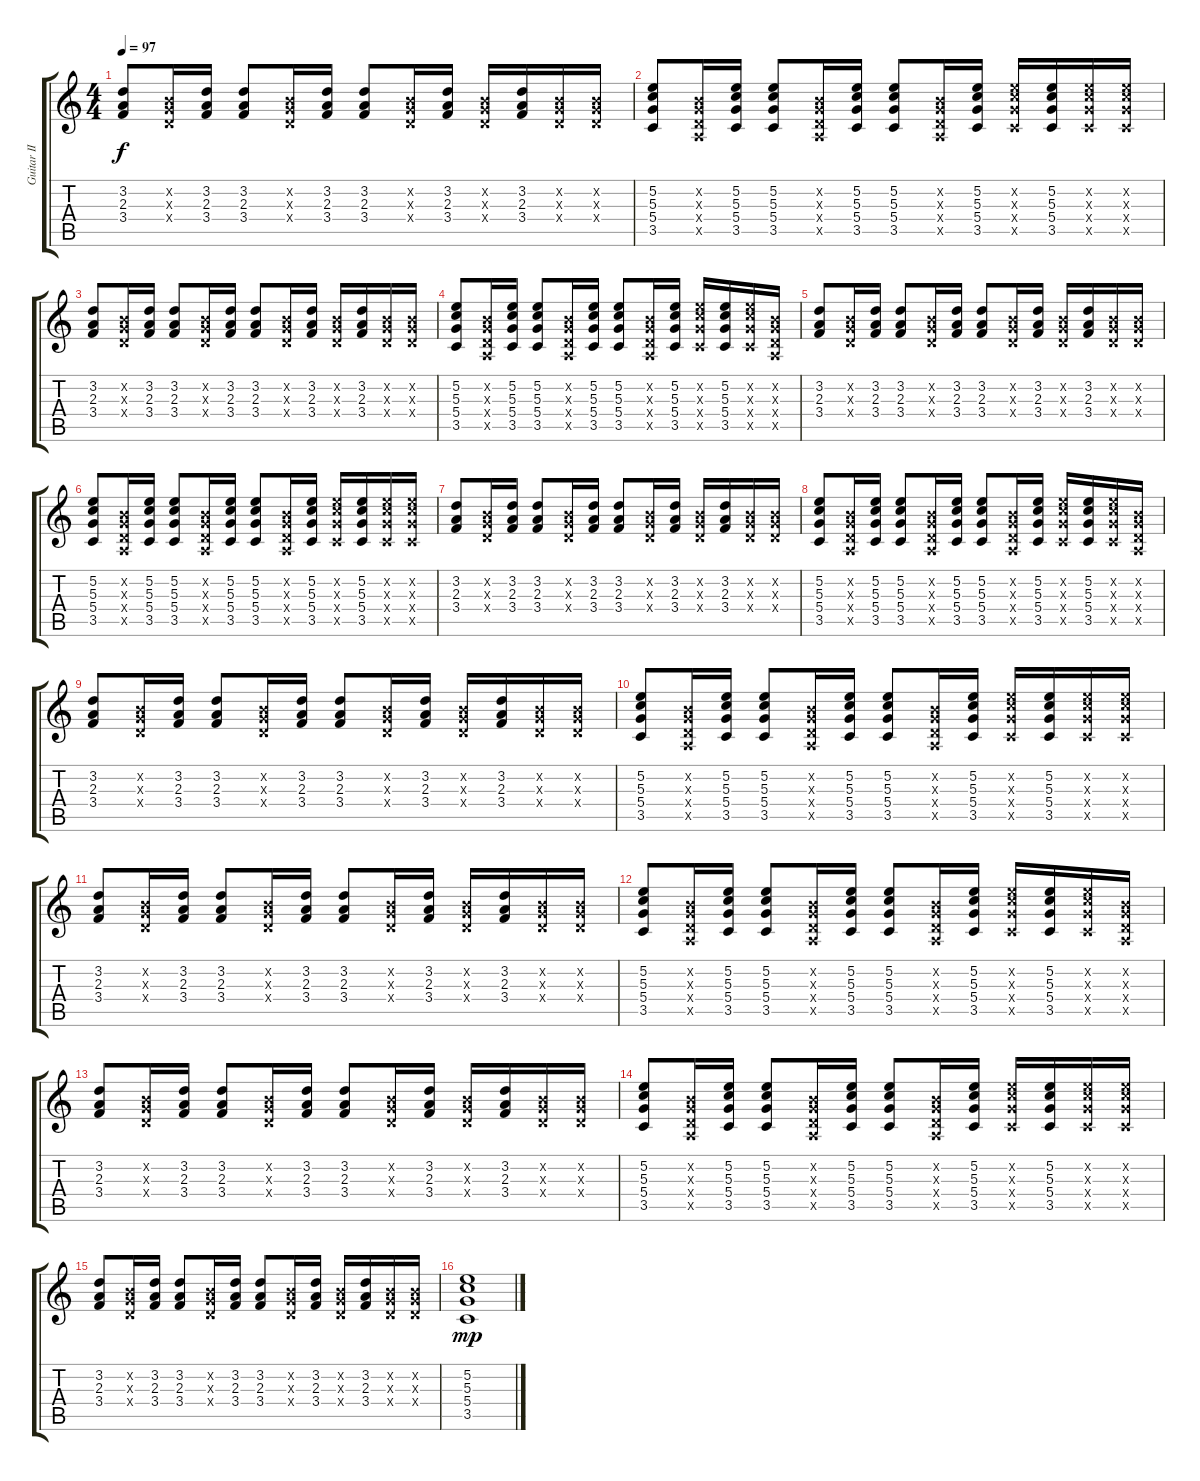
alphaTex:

\track ("Guitar II" "Guitar II") {instrument electricguitarclean}
\staff {score tabs}
\tuning (E4 B3 G3 D3 A2 E2) {hide}
\ts (4 4)
\tempo 97
\clef g2
\ks c
(3.2 2.3 3.4).8{dy f} (0.2{x} 0.3{x} 0.4{x}).16 (3.2 2.3 3.4).16 (3.2 2.3 3.4).8 (0.2{x} 0.3{x} 0.4{x}).16 (3.2 2.3 3.4).16 (3.2 2.3 3.4).8 (0.2{x} 0.3{x} 0.4{x}).16 (3.2 2.3 3.4).16 (0.2{x} 0.3{x} 0.4{x}).16 (3.2 2.3 3.4).16 (0.2{x} 0.3{x} 0.4{x}).16 (0.2{x} 0.3{x} 0.4{x}).16 |
(5.2 5.3 5.4 3.5).8 (0.2{x} 0.3{x} 0.4{x} 0.5{x}).16 (5.2 5.3 5.4 3.5).16 (5.2 5.3 5.4 3.5).8 (0.2{x} 0.3{x} 0.4{x} 0.5{x}).16 (5.2 5.3 5.4 3.5).16 (5.2 5.3 5.4 3.5).8 (0.2{x} 0.3{x} 0.4{x} 0.5{x}).16 (5.2 5.3 5.4 3.5).16 (5.2{x} 5.3{x} 5.4{x} 3.5{x}).16 (5.2 5.3 5.4 3.5).16 (5.2{x} 5.3{x} 5.4{x} 3.5{x}).16 (5.2{x} 5.3{x} 5.4{x} 3.5{x}).16 |
(3.2 2.3 3.4).8 (0.2{x} 0.3{x} 0.4{x}).16 (3.2 2.3 3.4).16 (3.2 2.3 3.4).8 (0.2{x} 0.3{x} 0.4{x}).16 (3.2 2.3 3.4).16 (3.2 2.3 3.4).8 (0.2{x} 0.3{x} 0.4{x}).16 (3.2 2.3 3.4).16 (0.2{x} 0.3{x} 0.4{x}).16 (3.2 2.3 3.4).16 (0.2{x} 0.3{x} 0.4{x}).16 (0.2{x} 0.3{x} 0.4{x}).16 |
(5.2 5.3 5.4 3.5).8 (0.2{x} 0.3{x} 0.4{x} 0.5{x}).16 (5.2 5.3 5.4 3.5).16 (5.2 5.3 5.4 3.5).8 (0.2{x} 0.3{x} 0.4{x} 0.5{x}).16 (5.2 5.3 5.4 3.5).16 (5.2 5.3 5.4 3.5).8 (0.2{x} 0.3{x} 0.4{x} 0.5{x}).16 (5.2 5.3 5.4 3.5).16 (5.2{x} 5.3{x} 5.4{x} 3.5{x}).16 (5.2 5.3 5.4 3.5).16 (5.2{x} 5.3{x} 5.4{x} 3.5{x}).16 (0.2{x} 0.3{x} 0.4{x} 0.5{x}).16 |
(3.2 2.3 3.4).8 (0.2{x} 0.3{x} 0.4{x}).16 (3.2 2.3 3.4).16 (3.2 2.3 3.4).8 (0.2{x} 0.3{x} 0.4{x}).16 (3.2 2.3 3.4).16 (3.2 2.3 3.4).8 (0.2{x} 0.3{x} 0.4{x}).16 (3.2 2.3 3.4).16 (0.2{x} 0.3{x} 0.4{x}).16 (3.2 2.3 3.4).16 (0.2{x} 0.3{x} 0.4{x}).16 (0.2{x} 0.3{x} 0.4{x}).16 |
(5.2 5.3 5.4 3.5).8 (0.2{x} 0.3{x} 0.4{x} 0.5{x}).16 (5.2 5.3 5.4 3.5).16 (5.2 5.3 5.4 3.5).8 (0.2{x} 0.3{x} 0.4{x} 0.5{x}).16 (5.2 5.3 5.4 3.5).16 (5.2 5.3 5.4 3.5).8 (0.2{x} 0.3{x} 0.4{x} 0.5{x}).16 (5.2 5.3 5.4 3.5).16 (5.2{x} 5.3{x} 5.4{x} 3.5{x}).16 (5.2 5.3 5.4 3.5).16 (5.2{x} 5.3{x} 5.4{x} 3.5{x}).16 (5.2{x} 5.3{x} 5.4{x} 3.5{x}).16 |
(3.2 2.3 3.4).8 (0.2{x} 0.3{x} 0.4{x}).16 (3.2 2.3 3.4).16 (3.2 2.3 3.4).8 (0.2{x} 0.3{x} 0.4{x}).16 (3.2 2.3 3.4).16 (3.2 2.3 3.4).8 (0.2{x} 0.3{x} 0.4{x}).16 (3.2 2.3 3.4).16 (0.2{x} 0.3{x} 0.4{x}).16 (3.2 2.3 3.4).16 (0.2{x} 0.3{x} 0.4{x}).16 (0.2{x} 0.3{x} 0.4{x}).16 |
(5.2 5.3 5.4 3.5).8 (0.2{x} 0.3{x} 0.4{x} 0.5{x}).16 (5.2 5.3 5.4 3.5).16 (5.2 5.3 5.4 3.5).8 (0.2{x} 0.3{x} 0.4{x} 0.5{x}).16 (5.2 5.3 5.4 3.5).16 (5.2 5.3 5.4 3.5).8 (0.2{x} 0.3{x} 0.4{x} 0.5{x}).16 (5.2 5.3 5.4 3.5).16 (5.2{x} 5.3{x} 5.4{x} 3.5{x}).16 (5.2 5.3 5.4 3.5).16 (5.2{x} 5.3{x} 5.4{x} 3.5{x}).16 (0.2{x} 0.3{x} 0.4{x} 0.5{x}).16 |
(3.2 2.3 3.4).8 (0.2{x} 0.3{x} 0.4{x}).16 (3.2 2.3 3.4).16 (3.2 2.3 3.4).8 (0.2{x} 0.3{x} 0.4{x}).16 (3.2 2.3 3.4).16 (3.2 2.3 3.4).8 (0.2{x} 0.3{x} 0.4{x}).16 (3.2 2.3 3.4).16 (0.2{x} 0.3{x} 0.4{x}).16 (3.2 2.3 3.4).16 (0.2{x} 0.3{x} 0.4{x}).16 (0.2{x} 0.3{x} 0.4{x}).16 |
(5.2 5.3 5.4 3.5).8 (0.2{x} 0.3{x} 0.4{x} 0.5{x}).16 (5.2 5.3 5.4 3.5).16 (5.2 5.3 5.4 3.5).8 (0.2{x} 0.3{x} 0.4{x} 0.5{x}).16 (5.2 5.3 5.4 3.5).16 (5.2 5.3 5.4 3.5).8 (0.2{x} 0.3{x} 0.4{x} 0.5{x}).16 (5.2 5.3 5.4 3.5).16 (5.2{x} 5.3{x} 5.4{x} 3.5{x}).16 (5.2 5.3 5.4 3.5).16 (5.2{x} 5.3{x} 5.4{x} 3.5{x}).16 (5.2{x} 5.3{x} 5.4{x} 3.5{x}).16 |
(3.2 2.3 3.4).8 (0.2{x} 0.3{x} 0.4{x}).16 (3.2 2.3 3.4).16 (3.2 2.3 3.4).8 (0.2{x} 0.3{x} 0.4{x}).16 (3.2 2.3 3.4).16 (3.2 2.3 3.4).8 (0.2{x} 0.3{x} 0.4{x}).16 (3.2 2.3 3.4).16 (0.2{x} 0.3{x} 0.4{x}).16 (3.2 2.3 3.4).16 (0.2{x} 0.3{x} 0.4{x}).16 (0.2{x} 0.3{x} 0.4{x}).16 |
(5.2 5.3 5.4 3.5).8 (0.2{x} 0.3{x} 0.4{x} 0.5{x}).16 (5.2 5.3 5.4 3.5).16 (5.2 5.3 5.4 3.5).8 (0.2{x} 0.3{x} 0.4{x} 0.5{x}).16 (5.2 5.3 5.4 3.5).16 (5.2 5.3 5.4 3.5).8 (0.2{x} 0.3{x} 0.4{x} 0.5{x}).16 (5.2 5.3 5.4 3.5).16 (5.2{x} 5.3{x} 5.4{x} 3.5{x}).16 (5.2 5.3 5.4 3.5).16 (5.2{x} 5.3{x} 5.4{x} 3.5{x}).16 (0.2{x} 0.3{x} 0.4{x} 0.5{x}).16 |
(3.2 2.3 3.4).8 (0.2{x} 0.3{x} 0.4{x}).16 (3.2 2.3 3.4).16 (3.2 2.3 3.4).8 (0.2{x} 0.3{x} 0.4{x}).16 (3.2 2.3 3.4).16 (3.2 2.3 3.4).8 (0.2{x} 0.3{x} 0.4{x}).16 (3.2 2.3 3.4).16 (0.2{x} 0.3{x} 0.4{x}).16 (3.2 2.3 3.4).16 (0.2{x} 0.3{x} 0.4{x}).16 (0.2{x} 0.3{x} 0.4{x}).16 |
(5.2 5.3 5.4 3.5).8 (0.2{x} 0.3{x} 0.4{x} 0.5{x}).16 (5.2 5.3 5.4 3.5).16 (5.2 5.3 5.4 3.5).8 (0.2{x} 0.3{x} 0.4{x} 0.5{x}).16 (5.2 5.3 5.4 3.5).16 (5.2 5.3 5.4 3.5).8 (0.2{x} 0.3{x} 0.4{x} 0.5{x}).16 (5.2 5.3 5.4 3.5).16 (5.2{x} 5.3{x} 5.4{x} 3.5{x}).16 (5.2 5.3 5.4 3.5).16 (5.2{x} 5.3{x} 5.4{x} 3.5{x}).16 (5.2{x} 5.3{x} 5.4{x} 3.5{x}).16 |
(3.2 2.3 3.4).8 (0.2{x} 0.3{x} 0.4{x}).16 (3.2 2.3 3.4).16 (3.2 2.3 3.4).8 (0.2{x} 0.3{x} 0.4{x}).16 (3.2 2.3 3.4).16 (3.2 2.3 3.4).8 (0.2{x} 0.3{x} 0.4{x}).16 (3.2 2.3 3.4).16 (0.2{x} 0.3{x} 0.4{x}).16 (3.2 2.3 3.4).16 (0.2{x} 0.3{x} 0.4{x}).16 (0.2{x} 0.3{x} 0.4{x}).16 |
(5.2 5.3 5.4 3.5).1{dy mp}
